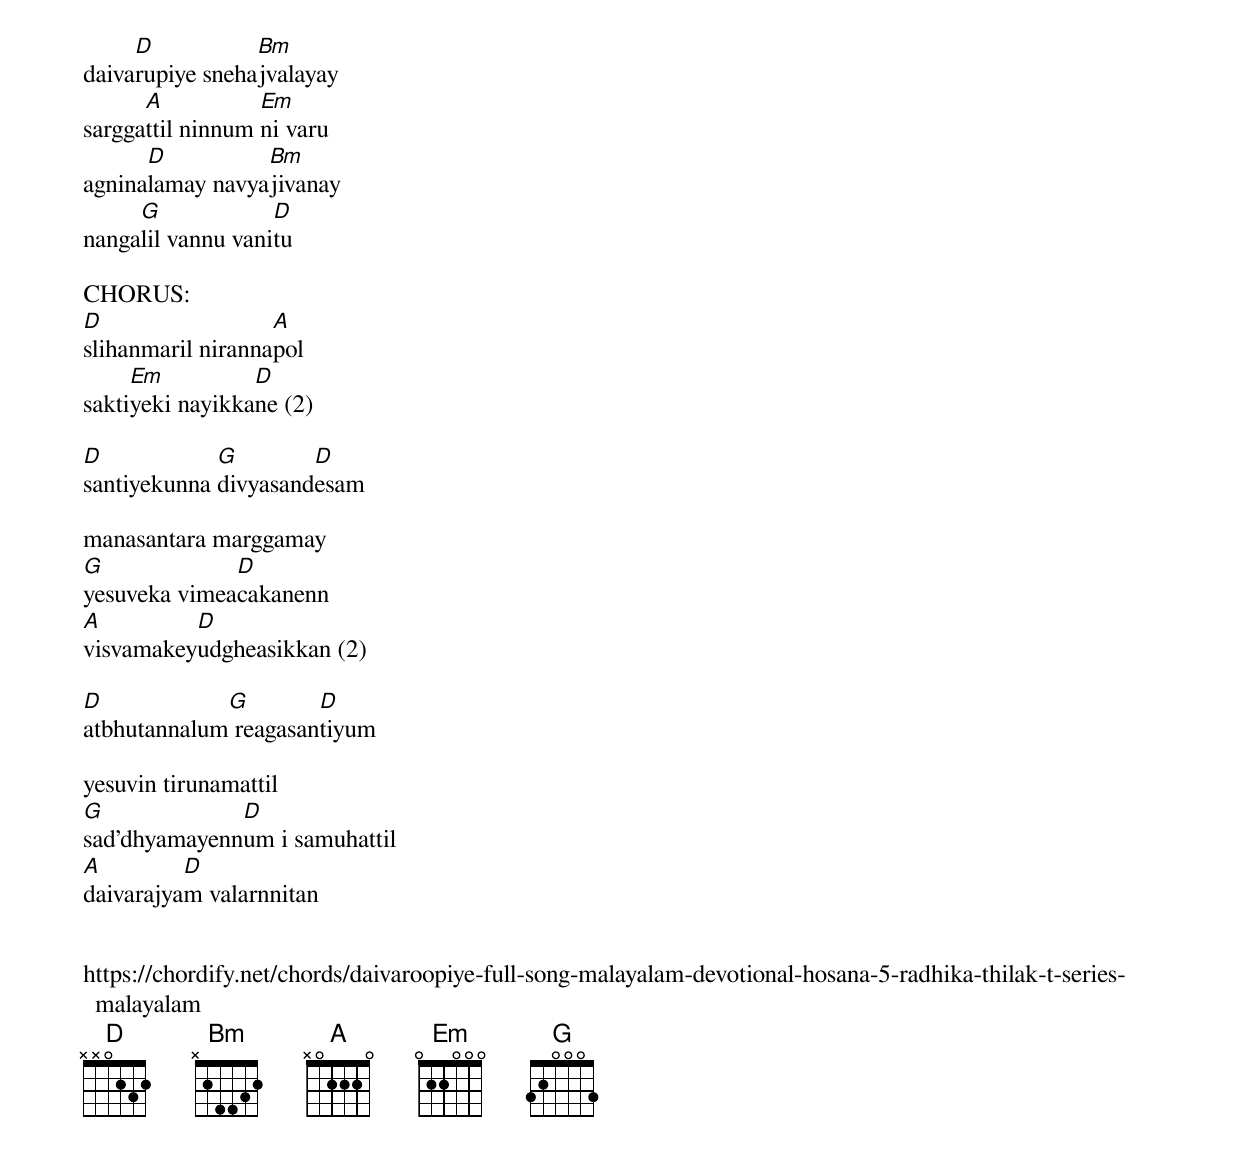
     D           Bm
daivarupiye snehajvalayay
      A           Em
sarggattil ninnum ni varu
      D          Bm
agninalamay navyajivanay
     G             D
nangalil vannu vanitu

CHORUS:
D                  A
slihanmaril nirannapol
     Em          D
saktiyeki nayikkane (2)

D            G        D
santiyekunna divyasandesam

manasantara marggamay
G             D
yesuveka vimeacakanenn
A         D
visvamakeyudgheasikkan (2)

D            G        D
atbhutannalum reagasantiyum

yesuvin tirunamattil
G             D
sad'dhyamayennum i samuhattil
A         D
daivarajyam valarnnitan


https://chordify.net/chords/daivaroopiye-full-song-malayalam-devotional-hosana-5-radhika-thilak-t-series-malayalam
